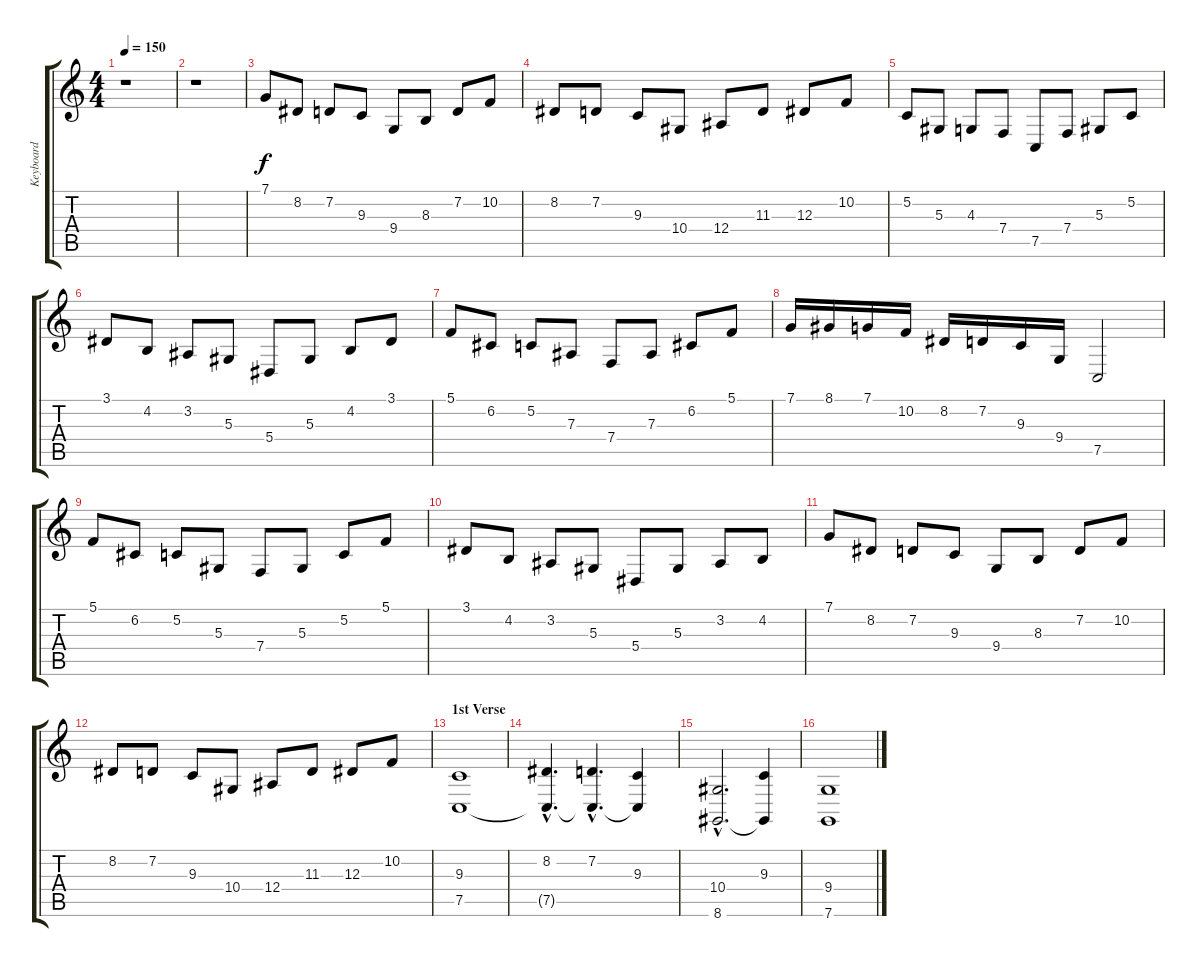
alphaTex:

\track ("Keyboard" "Keyboard") {instrument fx5brightness}
\staff {score tabs}
\tuning (C4 G3 Eb3 Bb2 F2 C2) {hide}
\ts (4 4)
\tempo 150
\clef g2
\ks c
r.1{dy f} |
r.1 |
7.1.8 8.2.8 7.2.8 9.3.8 9.4.8 8.3.8 7.2.8 10.2.8 |
8.2.8 7.2.8 9.3.8 10.4.8 12.4.8 11.3.8 12.3.8 10.2.8 |
5.2.8 5.3.8 4.3.8 7.4.8 7.5.8 7.4.8 5.3.8 5.2.8 |
3.1.8 4.2.8 3.2.8 5.3.8 5.4.8 5.3.8 4.2.8 3.1.8 |
5.1.8 6.2.8 5.2.8 7.3.8 7.4.8 7.3.8 6.2.8 5.1.8 |
7.1.16 8.1.16 7.1.16 10.2.16 8.2.16 7.2.16 9.3.16 9.4.16 7.5.2 |
5.1.8 6.2.8 5.2.8 5.3.8 7.4.8 5.3.8 5.2.8 5.1.8 |
3.1.8 4.2.8 3.2.8 5.3.8 5.4.8 5.3.8 3.2.8 4.2.8 |
7.1.8 8.2.8 7.2.8 9.3.8 9.4.8 8.3.8 7.2.8 10.2.8 |
8.2.8 7.2.8 9.3.8 10.4.8 12.4.8 11.3.8 12.3.8 10.2.8 |
\section ("" "1st Verse")
(9.3 7.5).1{volume 13 instrument choiraahs} |
(8.2{hac} 7.5{hac t}).4{d} (7.2{hac} 7.5{hac t}).4{d} (9.3 7.5{t}).4 |
(10.4{hac} 8.6{hac}).2{d} (9.3 8.6{t}).4 |
(9.4 7.6).1
